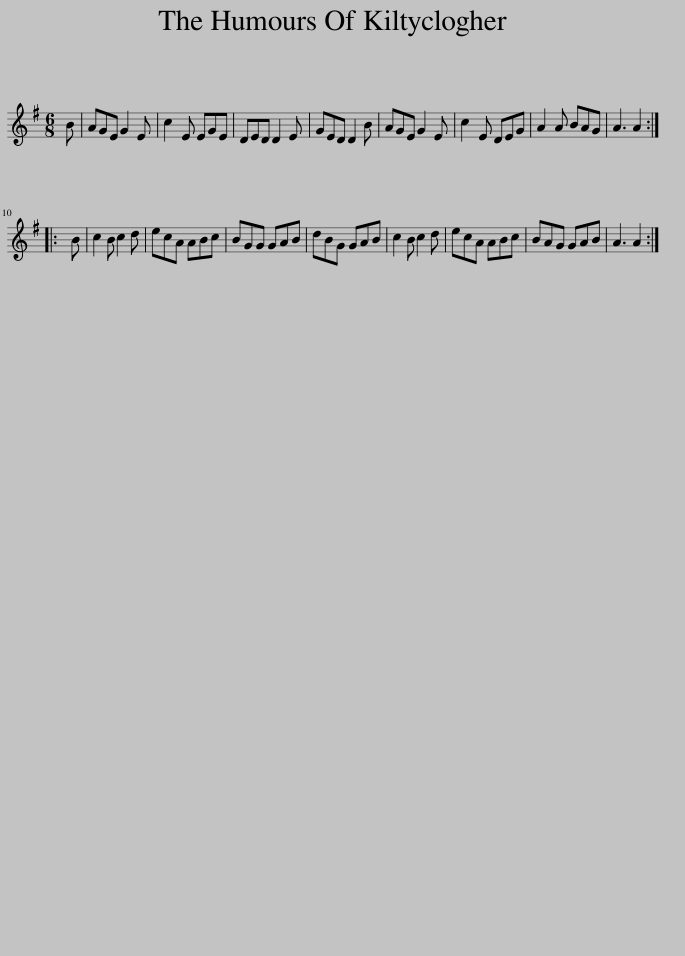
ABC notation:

X:1
L:1/8
M:6/8
I:linebreak $
K:G
V:1 treble
V:1
 B | AGE G2 E | c2 E EGE | DED D2 E | GED D2 B | %5
 AGE G2 E | c2 E DEG | A2 A BAG | A3 A2 ::$ B | %10
 c2 B c2 d | ecA ABc | BGG GAB | dBG GAB | c2 B c2 d | %15
 ecA ABc | BAG GAB | A3 A2 :| %18
